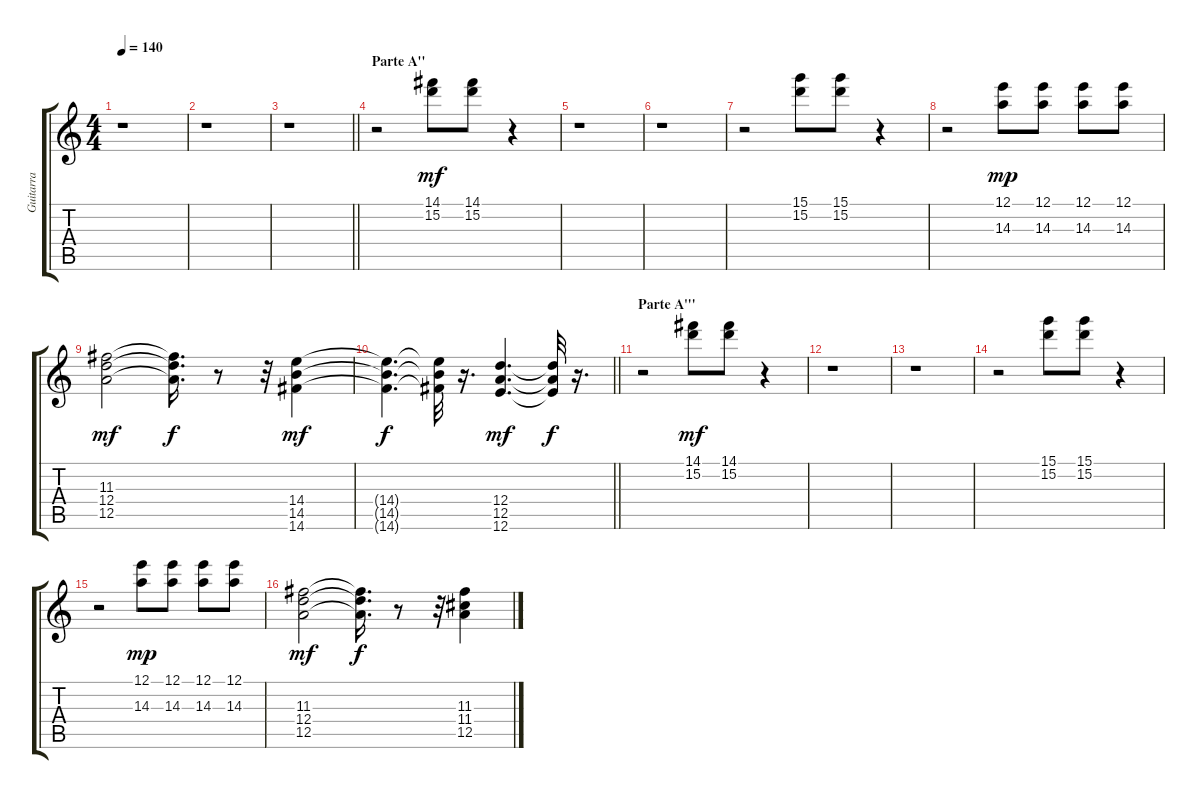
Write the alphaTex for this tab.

\track ("Guitarra" "Guitarra") {instrument acousticguitarsteel}
\staff {score tabs}
\tuning (E4 B3 G3 D3 A2 E2) {hide}
\ts (4 4)
\tempo 140
\clef g2
\ks c
r.1{dy f} |
r.1 |
\barLineRight lightlight
r.1 |
\section ("" "Parte A''")
r.2 (14.1 15.2).8{dy mf} (14.1 15.2).8 r.4 |
r.1 |
r.1 |
r.2 (15.1 15.2).8 (15.1 15.2).8 r.4 |
r.2 (12.1 14.3).8{dy mp} (12.1 14.3).8 (12.1 14.3).8 (12.1 14.3).8 |
(11.3 12.4 12.5).2{dy mf} (11.3{t} 12.4{t} 12.5{t}).16{d dy f} r.8 r.32 (14.4 14.5 14.6).4{dy mf} |
\barLineRight lightlight
(14.4{t} 14.5{t} 14.6{t}).4{d dy f} (14.4{t} 14.5{t} 14.6{t}).32 r.16{d} (12.4 12.5 12.6).4{d dy mf} (12.4{t} 12.5{t} 12.6{t}).32{dy f} r.16{d} |
\section ("" "Parte A'''")
r.2 (14.1 15.2).8{dy mf} (14.1 15.2).8 r.4 |
r.1 |
r.1 |
r.2 (15.1 15.2).8 (15.1 15.2).8 r.4 |
r.2 (12.1 14.3).8{dy mp} (12.1 14.3).8 (12.1 14.3).8 (12.1 14.3).8 |
(11.3 12.4 12.5).2{dy mf} (11.3{t} 12.4{t} 12.5{t}).16{d dy f} r.8 r.32 (11.3 11.4 12.5).4
